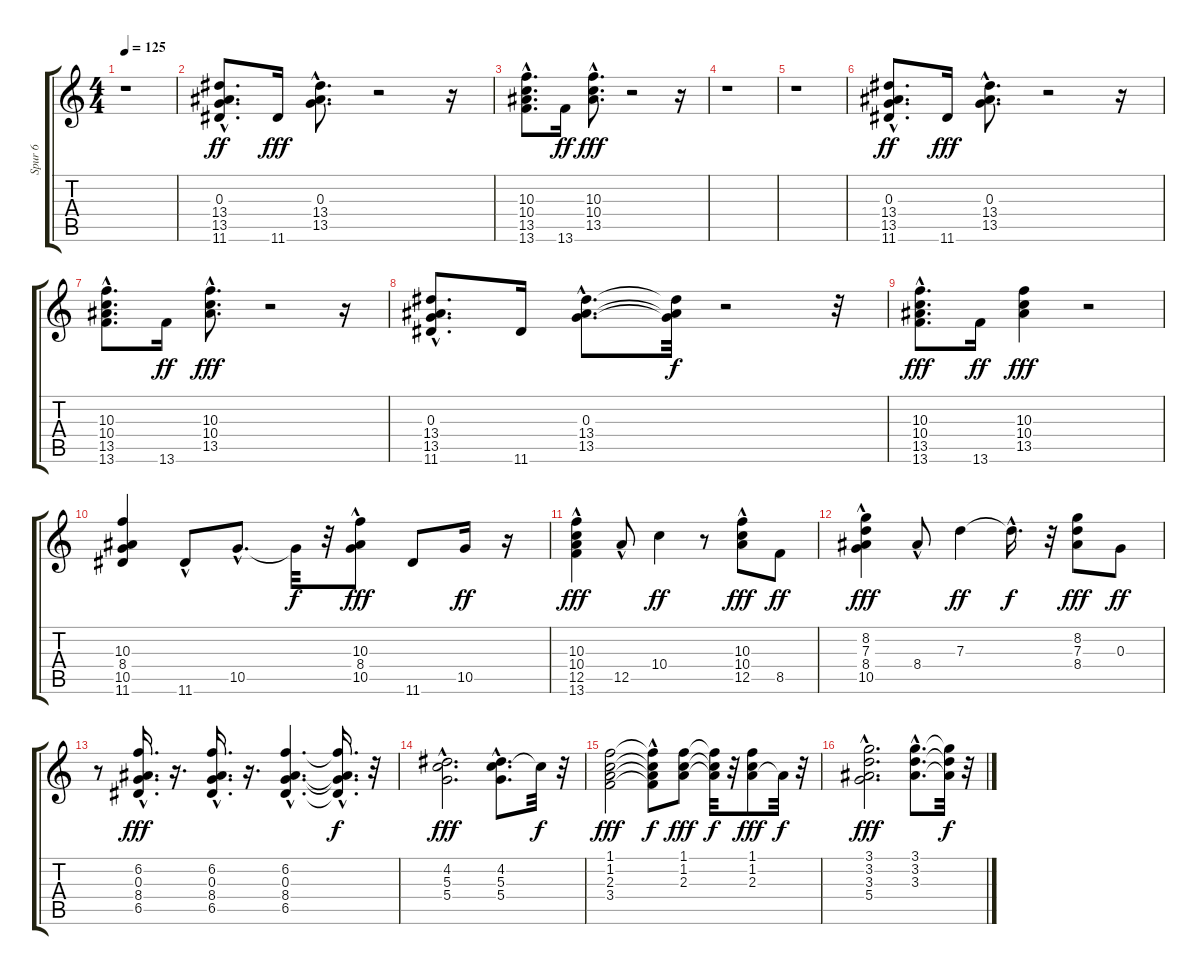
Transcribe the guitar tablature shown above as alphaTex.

\track ("Spur 6" "Spur 6") {instrument acousticguitarsteel}
\staff {score tabs}
\tuning (E4 B3 G3 D3 A2 E2) {hide}
\ts (4 4)
\tempo 125
\clef g2
\ks c
r.1{dy fff} |
(0.3{hac} 13.4{hac} 13.5{hac} 11.6).8{d dy ff} 11.6.16{dy fff} (0.3{hac} 13.4{hac} 13.5{hac}).8{d} r.2 r.16 |
(10.3{hac} 10.4{hac} 13.5{hac} 13.6).8{d} 13.6.16{dy ff} (10.3{hac} 10.4{hac} 13.5{hac}).8{d dy fff} r.2 r.16 |
r.1 |
r.1 |
(0.3{hac} 13.4{hac} 13.5{hac} 11.6).8{d dy ff} 11.6.16{dy fff} (0.3{hac} 13.4{hac} 13.5{hac}).8{d} r.2 r.16 |
(10.3{hac} 10.4{hac} 13.5{hac} 13.6).8{d} 13.6.16{dy ff} (10.3{hac} 10.4{hac} 13.5{hac}).8{d dy fff} r.2 r.16 |
(0.3{hac} 13.4{hac} 13.5{hac} 11.6).8{d} 11.6.16 (0.3{hac} 13.4{hac} 13.5{hac}).8{d} (0.3{t} 13.4{t} 13.5{t}).32{dy f} r.2 r.32 |
(10.3{hac} 10.4{hac} 13.5{hac} 13.6).8{d dy fff} 13.6.16{dy ff} (10.3 10.4 13.5).4{dy fff} r.2 |
(10.3 8.4 10.5 11.6).4 11.6{hac}.8 10.5{hac}.8{d} 10.5{t}.32{dy f} r.32 (10.3 8.4 10.5{hac}).8{dy fff} 11.6.8 10.5.16{dy ff} r.16 |
(10.3 10.4 12.5{hac} 13.6{hac}).4{dy fff} 12.5{hac}.8 10.4.4{dy ff} r.8 (10.3{hac} 10.4 12.5{hac}).8{dy fff} 8.5.8{dy ff} |
(8.2 7.3 8.4{hac} 10.5{hac}).4{dy fff} 8.4{hac}.8 7.3.4{dy ff} 7.3{hac t}.16{d dy f} r.32 (8.2 7.3 8.4).8{dy fff} 0.3.8{dy ff} |
r.8 (6.2{hac} 0.3{hac} 8.4{hac} 6.5).16{d dy fff} r.16{d} (6.2{hac} 0.3{hac} 8.4{hac} 6.5{hac}).16{d} r.16{d} (6.2{hac} 0.3{hac} 8.4{hac} 6.5{hac}).4{d} (6.2{t} 0.3{t} 8.4{t} 6.5{hac t}).16{d dy f} r.32 |
(4.2{hac} 5.3{hac} 5.4).2{d dy fff} (4.2{hac} 5.3{hac} 5.4{hac}).8{d} 5.3{t}.32{dy f} r.32 |
(1.1 1.2 2.3 3.4).2{dy fff} (1.1{hac t} 1.2{hac t} 2.3{t} 3.4{t}).8{dy f} (1.1 1.2 2.3).8{dy fff} (1.1{t} 1.2{t} 2.3{t}).32{dy f} r.32 (1.1 1.2 2.3).8{dy fff} 2.3{t}.32{dy f} r.32 |
(3.1 3.2 3.3 5.4{hac}).2{d dy fff} (3.1{hac} 3.2{hac} 3.3{hac}).8{d} (3.1{t} 3.2{t} 3.3{t}).32{dy f} r.32
